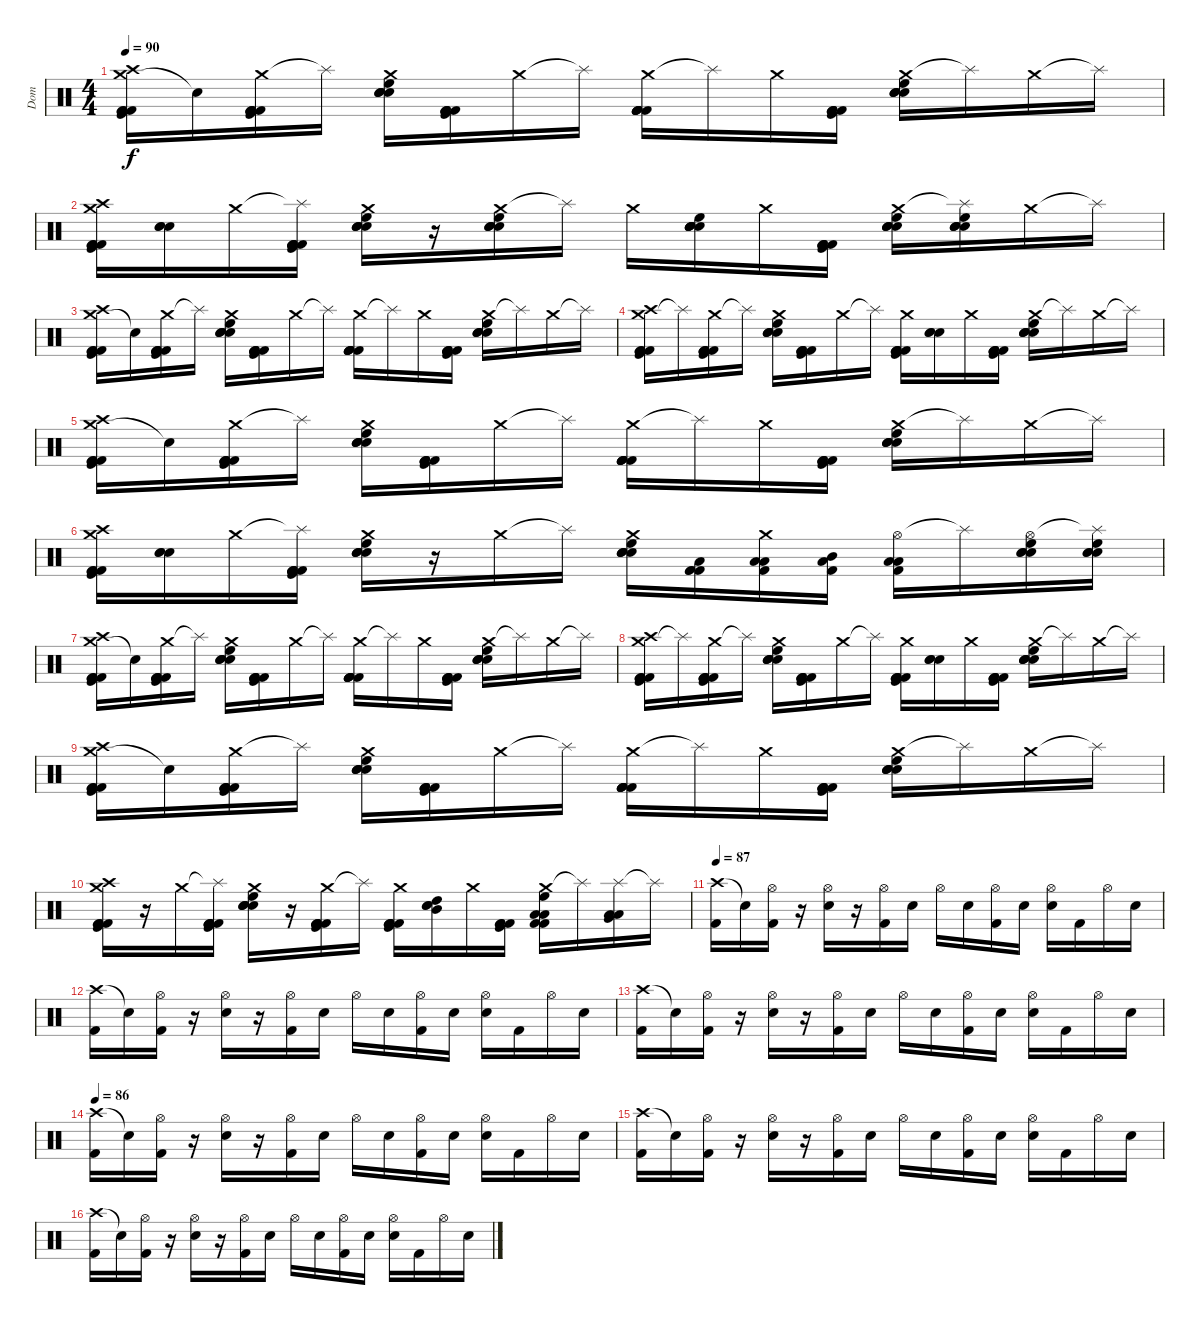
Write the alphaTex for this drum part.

\track ("Dom" "Dom") {instrument percussion}
\staff {score}
\articulation defaults
\ts (4 4)
\tempo 90
\clef neutral
\ks c
("Crash medium (hit)" "Crash high (hit)" "Kick (hit) 2" "Kick (hit)" "Kick (hit) 2" "Kick (hit) 2").16{dy f} "Snare (hit)"{t}.16 ("Crash medium (hit)" "Kick (hit) 2" "Kick (hit) 2" "Kick (hit) 2" "Kick (hit)" "Kick (hit) 2").16 "Splash (hit)"{t}.16 ("Crash medium (hit)" "Electric Snare (hit)" "High Floor Tom (hit)" "Electric Snare (hit)" "Electric Snare (hit)" "Electric Snare (hit)").16 ("Kick (hit) 2" "Kick (hit) 2" "Kick (hit)" "Kick (hit) 2" "Kick (hit) 2").16 "Crash medium (hit)".16 "Splash (hit)"{t}.16 ("Crash medium (hit)" "Kick (hit) 2" "Kick (hit) 2" "Kick (hit) 2" "Kick (hit) 2" "Kick (hit) 2").16 "Splash (hit)"{t}.16 "Crash medium (hit)".16 ("Kick (hit) 2" "Kick (hit) 2" "Kick (hit)" "Kick (hit) 2" "Kick (hit) 2").16 ("Crash medium (hit)" "Electric Snare (hit)" "High Floor Tom (hit)" "Electric Snare (hit)" "Electric Snare (hit)" "Electric Snare (hit)").16 "Splash (hit)"{t}.16 "Crash medium (hit)".16 "Splash (hit)"{t}.16 |
("Crash medium (hit)" "Crash high (hit)" "Kick (hit) 2" "Kick (hit)" "Kick (hit) 2" "Kick (hit) 2").16 ("Electric Snare (hit)" "Electric Snare (hit)" "Electric Snare (hit)").16 "Crash medium (hit)".16 ("Splash (hit)"{t} "Kick (hit) 2" "Kick (hit) 2" "Kick (hit)" "Kick (hit) 2" "Kick (hit) 2").16 ("Crash medium (hit)" "Electric Snare (hit)" "High Floor Tom (hit)" "Electric Snare (hit)" "Electric Snare (hit)" "Electric Snare (hit)").16 r.16 ("Crash medium (hit)" "Electric Snare (hit)" "High Floor Tom (hit)" "Electric Snare (hit)" "Electric Snare (hit)" "Electric Snare (hit)").16 "Splash (hit)"{t}.16 "Crash medium (hit)".16 ("Electric Snare (hit)" "Electric Snare (hit)" "High Floor Tom (hit)" "Electric Snare (hit)" "Electric Snare (hit)" "Electric Snare (hit)").16 "Crash medium (hit)".16 ("Kick (hit) 2" "Kick (hit) 2" "Kick (hit)" "Kick (hit) 2" "Kick (hit) 2").16 ("Crash medium (hit)" "Electric Snare (hit)" "High Floor Tom (hit)" "Electric Snare (hit)" "Electric Snare (hit)" "Electric Snare (hit)").16 ("Splash (hit)"{t} "Electric Snare (hit)" "High Floor Tom (hit)" "Electric Snare (hit)" "Electric Snare (hit)" "Electric Snare (hit)").16 "Crash medium (hit)".16 "Splash (hit)"{t}.16 |
("Crash medium (hit)" "Crash high (hit)" "Kick (hit) 2" "Kick (hit)" "Kick (hit) 2" "Kick (hit) 2").16 "Snare (hit)"{t}.16 ("Crash medium (hit)" "Kick (hit) 2" "Kick (hit) 2" "Kick (hit) 2" "Kick (hit)" "Kick (hit) 2").16 "Splash (hit)"{t}.16 ("Crash medium (hit)" "Electric Snare (hit)" "High Floor Tom (hit)" "Electric Snare (hit)" "Electric Snare (hit)" "Electric Snare (hit)").16 ("Kick (hit) 2" "Kick (hit) 2" "Kick (hit)" "Kick (hit) 2" "Kick (hit) 2").16 "Crash medium (hit)".16 "Splash (hit)"{t}.16 ("Crash medium (hit)" "Kick (hit) 2" "Kick (hit) 2" "Kick (hit) 2" "Kick (hit) 2" "Kick (hit) 2").16 "Splash (hit)"{t}.16 "Crash medium (hit)".16 ("Kick (hit) 2" "Kick (hit) 2" "Kick (hit)" "Kick (hit) 2" "Kick (hit) 2").16 ("Crash medium (hit)" "Electric Snare (hit)" "High Floor Tom (hit)" "Electric Snare (hit)" "Electric Snare (hit)" "Electric Snare (hit)").16 "Splash (hit)"{t}.16 "Crash medium (hit)".16 "Splash (hit)"{t}.16 |
("Crash medium (hit)" "Crash high (hit)" "Kick (hit) 2" "Kick (hit)" "Kick (hit) 2" "Kick (hit) 2").16 "Splash (hit)"{t}.16 ("Crash medium (hit)" "Kick (hit) 2" "Kick (hit) 2" "Kick (hit)" "Kick (hit) 2" "Kick (hit) 2").16 "Splash (hit)"{t}.16 ("Crash medium (hit)" "Electric Snare (hit)" "Electric Snare (hit)" "High Floor Tom (hit)" "Electric Snare (hit)" "Electric Snare (hit)").16 ("Kick (hit) 2" "Kick (hit) 2" "Kick (hit)" "Kick (hit) 2" "Kick (hit) 2").16 "Crash medium (hit)".16 "Splash (hit)"{t}.16 ("Crash medium (hit)" "Kick (hit) 2" "Kick (hit) 2" "Kick (hit)" "Kick (hit) 2" "Kick (hit) 2").16 ("Electric Snare (hit)" "Electric Snare (hit)" "Electric Snare (hit)").16 "Crash medium (hit)".16 ("Kick (hit) 2" "Kick (hit) 2" "Kick (hit)" "Kick (hit) 2" "Kick (hit) 2").16 ("Crash medium (hit)" "Electric Snare (hit)" "Electric Snare (hit)" "High Floor Tom (hit)" "Electric Snare (hit)" "Electric Snare (hit)").16 "Splash (hit)"{t}.16 "Crash medium (hit)".16 "Splash (hit)"{t}.16 |
("Crash medium (hit)" "Crash high (hit)" "Kick (hit) 2" "Kick (hit)" "Kick (hit) 2" "Kick (hit) 2").16 "Snare (hit)"{t}.16 ("Crash medium (hit)" "Kick (hit) 2" "Kick (hit) 2" "Kick (hit) 2" "Kick (hit)" "Kick (hit) 2").16 "Splash (hit)"{t}.16 ("Crash medium (hit)" "Electric Snare (hit)" "High Floor Tom (hit)" "Electric Snare (hit)" "Electric Snare (hit)" "Electric Snare (hit)").16 ("Kick (hit) 2" "Kick (hit) 2" "Kick (hit)" "Kick (hit) 2" "Kick (hit) 2").16 "Crash medium (hit)".16 "Splash (hit)"{t}.16 ("Crash medium (hit)" "Kick (hit) 2" "Kick (hit) 2" "Kick (hit) 2" "Kick (hit) 2" "Kick (hit) 2").16 "Splash (hit)"{t}.16 "Crash medium (hit)".16 ("Kick (hit) 2" "Kick (hit) 2" "Kick (hit)" "Kick (hit) 2" "Kick (hit) 2").16 ("Crash medium (hit)" "Electric Snare (hit)" "High Floor Tom (hit)" "Electric Snare (hit)" "Electric Snare (hit)" "Electric Snare (hit)").16 "Splash (hit)"{t}.16 "Crash medium (hit)".16 "Splash (hit)"{t}.16 |
("Crash medium (hit)" "Crash high (hit)" "Kick (hit) 2" "Kick (hit)" "Kick (hit) 2" "Kick (hit) 2").16 ("Electric Snare (hit)" "Electric Snare (hit)" "Electric Snare (hit)").16 "Crash medium (hit)".16 ("Splash (hit)"{t} "Kick (hit) 2" "Kick (hit) 2" "Kick (hit)" "Kick (hit) 2" "Kick (hit) 2").16 ("Crash medium (hit)" "Electric Snare (hit)" "High Floor Tom (hit)" "Electric Snare (hit)" "Electric Snare (hit)" "Electric Snare (hit)").16 r.16 "Crash medium (hit)".16 "Splash (hit)"{t}.16 ("Crash medium (hit)" "Electric Snare (hit)" "Electric Snare (hit)" "High Floor Tom (hit)" "Electric Snare (hit)" "Electric Snare (hit)").16 ("Kick (hit) 2" "Low Tom (hit)" "Kick (hit) 2" "Kick (hit) 2").16 ("Crash medium (hit)" "Low Tom (hit)" "Low Tom (hit)" "Kick (hit) 2").16 ("Low Tom (hit)" "Mid Tom (hit)" "Kick (hit) 2").16 ("Hi-Hat (open)" "Low Tom (hit)" "Low Tom (hit)" "Kick (hit) 2").16 "Splash (hit)"{t}.16 ("Hi-Hat (open)" "Electric Snare (hit)" "High Floor Tom (hit)" "Electric Snare (hit)" "Electric Snare (hit)").16 ("Splash (hit)"{t} "Electric Snare (hit)" "High Floor Tom (hit)" "Electric Snare (hit)" "Electric Snare (hit)").16 |
("Crash medium (hit)" "Crash high (hit)" "Kick (hit) 2" "Kick (hit)" "Kick (hit) 2" "Kick (hit) 2").16 "Snare (hit)"{t}.16 ("Crash medium (hit)" "Kick (hit) 2" "Kick (hit) 2" "Kick (hit) 2" "Kick (hit)" "Kick (hit) 2").16 "Splash (hit)"{t}.16 ("Crash medium (hit)" "Electric Snare (hit)" "High Floor Tom (hit)" "Electric Snare (hit)" "Electric Snare (hit)" "Electric Snare (hit)").16 ("Kick (hit) 2" "Kick (hit) 2" "Kick (hit)" "Kick (hit) 2" "Kick (hit) 2").16 "Crash medium (hit)".16 "Splash (hit)"{t}.16 ("Crash medium (hit)" "Kick (hit) 2" "Kick (hit) 2" "Kick (hit) 2" "Kick (hit) 2" "Kick (hit) 2").16 "Splash (hit)"{t}.16 "Crash medium (hit)".16 ("Kick (hit) 2" "Kick (hit) 2" "Kick (hit)" "Kick (hit) 2" "Kick (hit) 2").16 ("Crash medium (hit)" "Electric Snare (hit)" "High Floor Tom (hit)" "Electric Snare (hit)" "Electric Snare (hit)" "Electric Snare (hit)").16 "Splash (hit)"{t}.16 "Crash medium (hit)".16 "Splash (hit)"{t}.16 |
("Crash medium (hit)" "Crash high (hit)" "Kick (hit) 2" "Kick (hit)" "Kick (hit) 2" "Kick (hit) 2").16 "Splash (hit)"{t}.16 ("Crash medium (hit)" "Kick (hit) 2" "Kick (hit) 2" "Kick (hit)" "Kick (hit) 2" "Kick (hit) 2").16 "Splash (hit)"{t}.16 ("Crash medium (hit)" "Electric Snare (hit)" "Electric Snare (hit)" "High Floor Tom (hit)" "Electric Snare (hit)" "Electric Snare (hit)").16 ("Kick (hit) 2" "Kick (hit) 2" "Kick (hit)" "Kick (hit) 2" "Kick (hit) 2").16 "Crash medium (hit)".16 "Splash (hit)"{t}.16 ("Crash medium (hit)" "Kick (hit) 2" "Kick (hit) 2" "Kick (hit)" "Kick (hit) 2" "Kick (hit) 2").16 ("Electric Snare (hit)" "Electric Snare (hit)" "Electric Snare (hit)").16 "Crash medium (hit)".16 ("Kick (hit) 2" "Kick (hit) 2" "Kick (hit)" "Kick (hit) 2" "Kick (hit) 2").16 ("Crash medium (hit)" "Electric Snare (hit)" "Electric Snare (hit)" "High Floor Tom (hit)" "Electric Snare (hit)" "Electric Snare (hit)").16 "Splash (hit)"{t}.16 "Crash medium (hit)".16 "Splash (hit)"{t}.16 |
("Crash medium (hit)" "Crash high (hit)" "Kick (hit) 2" "Kick (hit)" "Kick (hit) 2" "Kick (hit) 2").16 "Snare (hit)"{t}.16 ("Crash medium (hit)" "Kick (hit) 2" "Kick (hit) 2" "Kick (hit) 2" "Kick (hit)" "Kick (hit) 2").16 "Splash (hit)"{t}.16 ("Crash medium (hit)" "Electric Snare (hit)" "High Floor Tom (hit)" "Electric Snare (hit)" "Electric Snare (hit)" "Electric Snare (hit)").16 ("Kick (hit) 2" "Kick (hit) 2" "Kick (hit)" "Kick (hit) 2" "Kick (hit) 2").16 "Crash medium (hit)".16 "Splash (hit)"{t}.16 ("Crash medium (hit)" "Kick (hit) 2" "Kick (hit) 2" "Kick (hit) 2" "Kick (hit) 2" "Kick (hit) 2").16 "Splash (hit)"{t}.16 "Crash medium (hit)".16 ("Kick (hit) 2" "Kick (hit) 2" "Kick (hit)" "Kick (hit) 2" "Kick (hit) 2").16 ("Crash medium (hit)" "Electric Snare (hit)" "High Floor Tom (hit)" "Electric Snare (hit)" "Electric Snare (hit)" "Electric Snare (hit)").16 "Splash (hit)"{t}.16 "Crash medium (hit)".16 "Splash (hit)"{t}.16 |
("Crash medium (hit)" "Crash high (hit)" "Kick (hit) 2" "Kick (hit)" "Kick (hit) 2" "Kick (hit) 2").16 r.16 "Crash medium (hit)".16 ("Splash (hit)"{t} "Kick (hit) 2" "Kick (hit) 2" "Kick (hit)" "Kick (hit) 2" "Kick (hit) 2").16 ("Crash medium (hit)" "Electric Snare (hit)" "High Floor Tom (hit)" "Electric Snare (hit)" "Electric Snare (hit)" "Electric Snare (hit)").16 r.16 ("Crash medium (hit)" "Kick (hit) 2" "Kick (hit) 2" "Kick (hit)" "Kick (hit) 2" "Kick (hit) 2").16 "Splash (hit)"{t}.16 ("Crash medium (hit)" "Kick (hit) 2" "Kick (hit) 2" "Kick (hit)" "Kick (hit) 2" "Kick (hit) 2").16 ("Electric Snare (hit)" "Electric Snare (hit)" "High Tom (hit)" "Mid Tom (hit)").16 "Crash medium (hit)".16 ("Kick (hit) 2" "Kick (hit)" "Kick (hit) 2" "Kick (hit) 2").16 ("Crash medium (hit)" "High Floor Tom (hit)" "Low Tom (hit)" "Low Tom (hit)" "Kick (hit) 2" "Kick (hit) 2").16 "Splash (hit)"{t}.16 ("Splash (hit)" "Low Floor Tom (hit)" "Very Low Tom (hit)" "Low Floor Tom (hit)").16 "Splash (hit)"{t}.16 |
\tempo 87
("Crash high (hit)" "Kick (hit) 2").16 "Snare (hit)"{t}.16 ("Hi-Hat (open)" "Kick (hit) 2").16 r.16 ("Hi-Hat (open)" "Electric Snare (hit)").16 r.16 ("Hi-Hat (open)" "Kick (hit) 2").16 "Electric Snare (hit)".16 "Hi-Hat (open)".16 "Electric Snare (hit)".16 ("Hi-Hat (open)" "Kick (hit) 2").16 "Electric Snare (hit)".16 ("Hi-Hat (open)" "Electric Snare (hit)").16 "Kick (hit) 2".16 "Hi-Hat (open)".16 "Electric Snare (hit)".16 |
("Crash high (hit)" "Kick (hit) 2").16 "Snare (hit)"{t}.16 ("Hi-Hat (open)" "Kick (hit) 2").16 r.16 ("Hi-Hat (open)" "Electric Snare (hit)").16 r.16 ("Hi-Hat (open)" "Kick (hit) 2").16 "Electric Snare (hit)".16 "Hi-Hat (open)".16 "Electric Snare (hit)".16 ("Hi-Hat (open)" "Kick (hit) 2").16 "Electric Snare (hit)".16 ("Hi-Hat (open)" "Electric Snare (hit)").16 "Kick (hit) 2".16 "Hi-Hat (open)".16 "Electric Snare (hit)".16 |
("Crash high (hit)" "Kick (hit) 2").16 "Snare (hit)"{t}.16 ("Hi-Hat (open)" "Kick (hit) 2").16 r.16 ("Hi-Hat (open)" "Electric Snare (hit)").16 r.16 ("Hi-Hat (open)" "Kick (hit) 2").16 "Electric Snare (hit)".16 "Hi-Hat (open)".16 "Electric Snare (hit)".16 ("Hi-Hat (open)" "Kick (hit) 2").16 "Electric Snare (hit)".16 ("Hi-Hat (open)" "Electric Snare (hit)").16 "Kick (hit) 2".16 "Hi-Hat (open)".16 "Electric Snare (hit)".16 |
\tempo 86
("Crash high (hit)" "Kick (hit) 2").16 "Snare (hit)"{t}.16 ("Hi-Hat (open)" "Kick (hit) 2").16 r.16 ("Hi-Hat (open)" "Electric Snare (hit)").16 r.16 ("Hi-Hat (open)" "Kick (hit) 2").16 "Electric Snare (hit)".16 "Hi-Hat (open)".16 "Electric Snare (hit)".16 ("Hi-Hat (open)" "Kick (hit) 2").16 "Electric Snare (hit)".16 ("Hi-Hat (open)" "Electric Snare (hit)").16 "Kick (hit) 2".16 "Hi-Hat (open)".16 "Electric Snare (hit)".16 |
("Crash high (hit)" "Kick (hit) 2").16 "Snare (hit)"{t}.16 ("Hi-Hat (open)" "Kick (hit) 2").16 r.16 ("Hi-Hat (open)" "Electric Snare (hit)").16 r.16 ("Hi-Hat (open)" "Kick (hit) 2").16 "Electric Snare (hit)".16 "Hi-Hat (open)".16 "Electric Snare (hit)".16 ("Hi-Hat (open)" "Kick (hit) 2").16 "Electric Snare (hit)".16 ("Hi-Hat (open)" "Electric Snare (hit)").16 "Kick (hit) 2".16 "Hi-Hat (open)".16 "Electric Snare (hit)".16 |
("Crash high (hit)" "Kick (hit) 2").16 "Snare (hit)"{t}.16 ("Hi-Hat (open)" "Kick (hit) 2").16 r.16 ("Hi-Hat (open)" "Electric Snare (hit)").16 r.16 ("Hi-Hat (open)" "Kick (hit) 2").16 "Electric Snare (hit)".16 "Hi-Hat (open)".16 "Electric Snare (hit)".16 ("Hi-Hat (open)" "Kick (hit) 2").16 "Electric Snare (hit)".16 ("Hi-Hat (open)" "Electric Snare (hit)").16 "Kick (hit) 2".16 "Hi-Hat (open)".16 "Electric Snare (hit)".16
